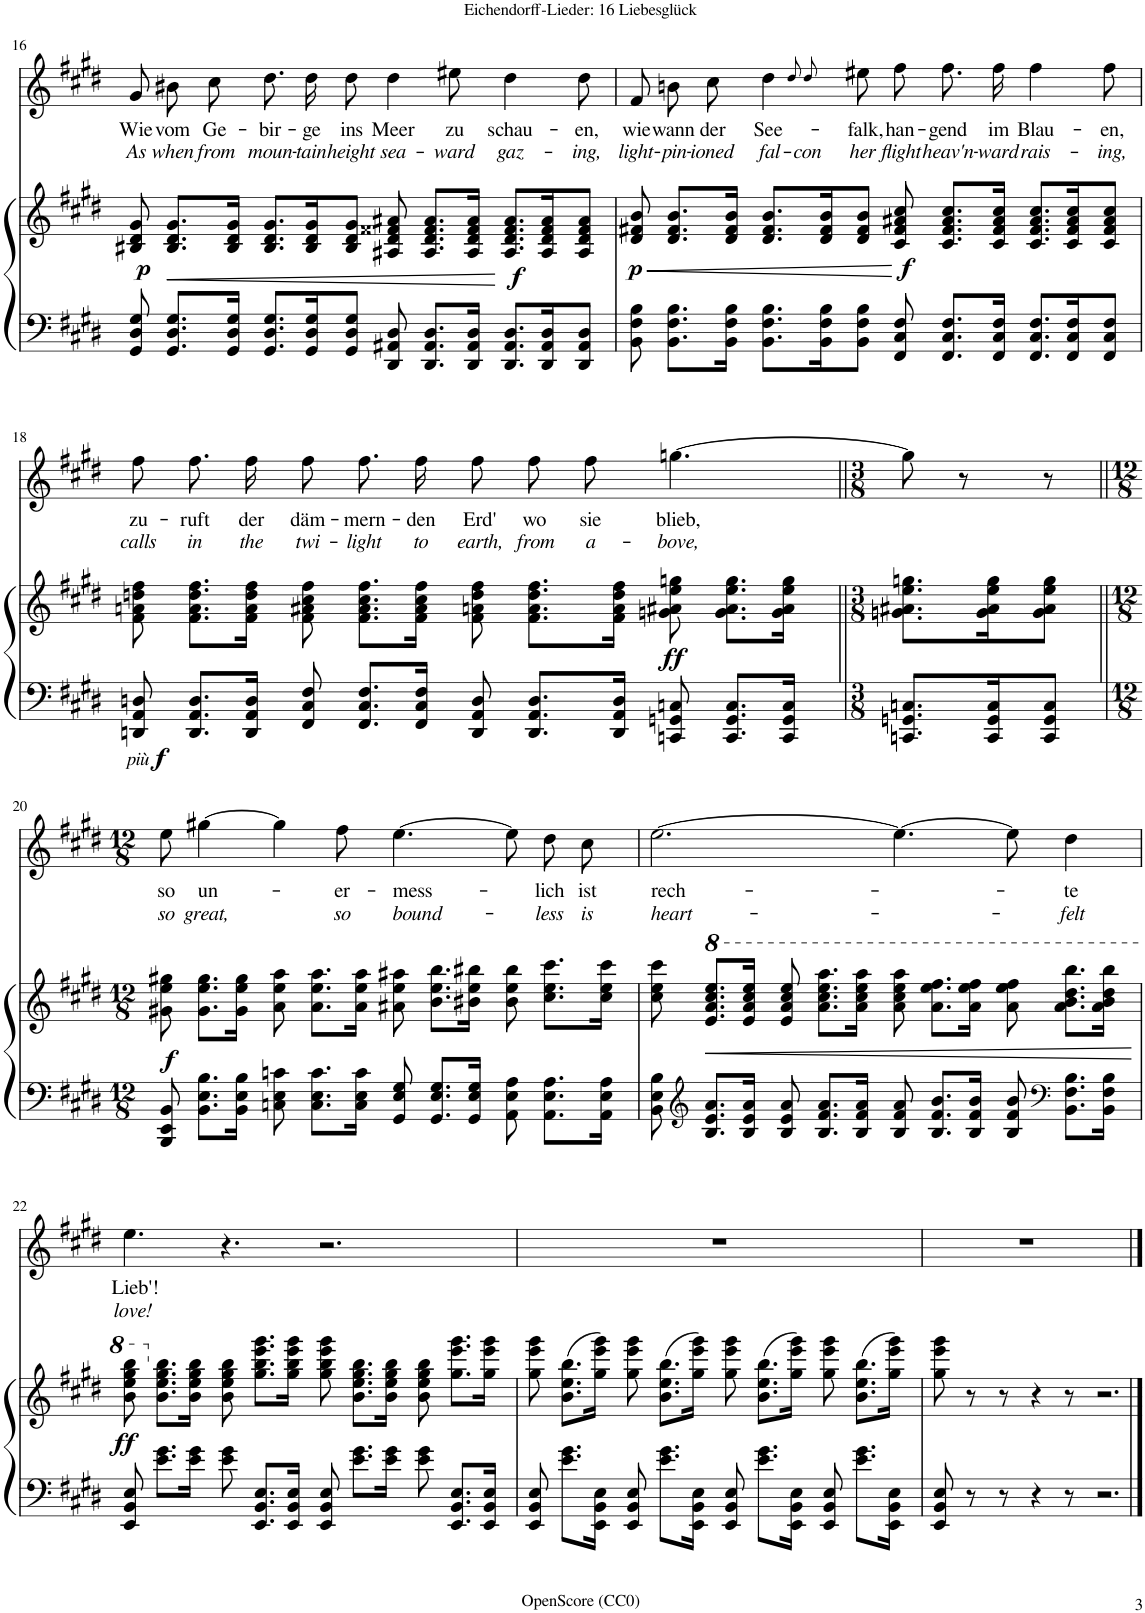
**kern	**kern	**dynam	**kern	**text	**text
*part2	*part2	*part2	*part1	*part1	*part1
*staff3	*staff2	*staff2/3	*staff1	*staff1	*staff1
*I"Piano	*	*	*I"Voice	*	*
*I'Pno	*	*	*	*	*
!!LO:PB:g=z
*clefF4	*clefG2	*	*clefG2	*	*
*k[f#c#g#d#]	*k[f#c#g#d#]	*	*k[f#c#g#d#]	*	*
*M12/8	*M12/8	*	*M12/8	*	*
=16	=16	=16	=16	=16	=16
!	!	!LO:DY:b	!	!LO:LY:b	!LO:LY:b
8GG#/ 8D#/ 8G#/	8B#X/ 8d#/ 8g#/	p	8g#/L	Wie	As
!	!	!LO:HP:b	!	!LO:LY:b	!LO:LY:b
8.GG#/ 8.D#/ 8.G#/L	8.B#/ 8.d#/ 8.g#/L	<	8b#X/	vom	when
!	!	!	!	!LO:LY:b	!LO:LY:b
.	.	.	8cc#/J	Ge-	from
16GG#/ 16D#/ 16G#/Jk	16B#/ 16d#/ 16g#/Jk	.	.	.	.
!	!	!	!	!LO:LY:b	!LO:LY:b
8.GG#/ 8.D#/ 8.G#/L	8.B#/ 8.d#/ 8.g#/L	.	8.dd#\L	-bir-	moun-
!	!	!	!	!LO:LY:b	!LO:LY:b
16GG#/ 16D#/ 16G#/K	16B#/ 16d#/ 16g#/K	.	16dd#\K	-ge	-tain
!	!	!	!	!LO:LY:b	!LO:LY:b
8GG#/ 8D#/ 8G#/J	8B#/ 8d#/ 8g#/J	.	8dd#\J	ins	height
!	!	!	!	!LO:LY:b	!LO:LY:b
8DD#/ 8AA#X/ 8D#/	8A#X/ 8d#/ 8f##X/ 8a#X/	.	4dd#\	Meer	sea-
8.DD#/ 8.AA#/ 8.D#/L	8.A#/ 8.d#/ 8.f##/ 8.a#/L	.	.	.	.
!	!	!	!	!LO:LY:b	!LO:LY:b
.	.	.	8ee#X\	zu	-ward
16DD#/ 16AA#/ 16D#/Jk	16A#/ 16d#/ 16f##/ 16a#/Jk	.	.	.	.
!	!	!LO:DY:n=1:b	!	!LO:LY:b	!LO:LY:b
8.DD#/ 8.AA#/ 8.D#/L	8.A#/ 8.d#/ 8.f##/ 8.a#/L	[ f	4dd#\	schau-	gaz-
16DD#/ 16AA#/ 16D#/K	16A#/ 16d#/ 16f##/ 16a#/K	.	.	.	.
!	!	!	!	!LO:LY:b	!LO:LY:b
8DD#/ 8AA#/ 8D#/J	8A#/ 8d#/ 8f##/ 8a#/J	.	8dd#\	-en,	-ing,
=17	=17	=17	=17	=17	=17
!	!	!LO:HP:b	!	!LO:LY:b	!LO:LY:b
*	*	*	*^	*	*
!	!	!LO:DY:n=1:b	!	!	!	!
8BB\ 8F#\ 8B\	8d#/ 8f#X/ 8b/	< p	8f#/L	4ryy	wie	light-
!	!	!	!	!	!LO:LY:b	!LO:LY:b
8.BB\ 8.F#\ 8.B\L	8.d#/ 8.f#/ 8.b/L	.	8bn/	.	wann	-pin-
!	!	!	!	!	!LO:LY:b	!LO:LY:b
.	.	.	8cc#/J	8ryy	der	-ioned
16BB\ 16F#\ 16B\Jk	16d#/ 16f#/ 16b/Jk	.	.	.	.	.
!	!	!	!	!	!LO:LY:b	!
!	!	!	!	!	!	!LO:LY:b
8.BB\ 8.F#\ 8.B\L	8.d#/ 8.f#/ 8.b/L	.	4dd#\	8dd#!/L	.	fal-
!	!	!	!	!	!	!LO:LY:b
.	.	.	.	8dd#!/J	.	-con
16BB\ 16F#\ 16B\K	16d#/ 16f#/ 16b/K	.	.	.	.	.
!	!	!	!	!	!LO:LY:b	!LO:LY:b
8BB\ 8F#\ 8B\J	8d#/ 8f#/ 8b/J	.	8ee#X\	8ryy	-falk,	her
!	!	!LO:DY:n=2:b	!	!	!LO:LY:b	!LO:LY:b
8FF#/ 8C#/ 8F#/	8c#/ 8f#/ 8a#X/ 8cc#/	[ f	8ff#\L	2.ryy	han-	flight
!	!	!	!	!	!LO:LY:b	!LO:LY:b
8.FF#/ 8.C#/ 8.F#/L	8.c#/ 8.f#/ 8.a#/ 8.cc#/L	.	8.ff#\	.	-gend	heav'n-
!	!	!	!	!	!LO:LY:b	!LO:LY:b
16FF#/ 16C#/ 16F#/Jk	16c#/ 16f#/ 16a#/ 16cc#/Jk	.	16ff#\Jk	.	im	-ward
!	!	!	!	!	!LO:LY:b	!LO:LY:b
8.FF#/ 8.C#/ 8.F#/L	8.c#/ 8.f#/ 8.a#/ 8.cc#/L	.	4ff#\	.	Blau-	rais-
16FF#/ 16C#/ 16F#/K	16c#/ 16f#/ 16a#/ 16cc#/K	.	.	.	.	.
!	!	!	!	!	!LO:LY:b	!LO:LY:b
8FF#/ 8C#/ 8F#/J	8c#/ 8f#/ 8a#/ 8cc#/J	.	8ff#\	.	-en,	-ing,
*	*	*	*v	*v	*	*
!!LO:LB:g=z
=18	=18	=18	=18	=18	=18
!	!	!LO:DY:b=2	!	!LO:LY:b	!LO:LY:b
!	!	!LO:DY:n=1:b=2	!	!	!
8DDn/ 8AA/ 8Dn/	8f#\ 8an\ 8ddn\ 8ff#\	other-dynamics f	8ff#\L	zu-	calls
!	!	!	!	!LO:LY:b	!LO:LY:b
8.DD/ 8.AA/ 8.D/L	8.f#\ 8.a\ 8.dd\ 8.ff#\L	.	8.ff#\	-ruft	in
!	!	!	!	!LO:LY:b	!LO:LY:b
16DD/ 16AA/ 16D/Jk	16f#\ 16a\ 16dd\ 16ff#\Jk	.	16ff#\Jk	der	the
!	!	!	!	!LO:LY:b	!LO:LY:b
8FF#/ 8C#/ 8F#/	8f#\ 8a#X\ 8cc#\ 8ff#\	.	8ff#\L	däm-	twi-
!	!	!	!	!LO:LY:b	!LO:LY:b
8.FF#/ 8.C#/ 8.F#/L	8.f#\ 8.a#\ 8.cc#\ 8.ff#\L	.	8.ff#\	-mern-	-light
!	!	!	!	!LO:LY:b	!LO:LY:b
16FF#/ 16C#/ 16F#/Jk	16f#\ 16a#\ 16cc#\ 16ff#\Jk	.	16ff#\Jk	-den	to
!	!	!	!	!LO:LY:b	!LO:LY:b
8DD/ 8AA/ 8D/	8f#\ 8an\ 8dd\ 8ff#\	.	8ff#\L	Erd'	earth,
!	!	!	!	!LO:LY:b	!LO:LY:b
8.DD/ 8.AA/ 8.D/L	8.f#\ 8.a\ 8.dd\ 8.ff#\L	.	8ff#\	wo	from
!	!	!	!	!LO:LY:b	!LO:LY:b
.	.	.	8ff#\J	sie	a-
16DD/ 16AA/ 16D/Jk	16f#\ 16a\ 16dd\ 16ff#\Jk	.	.	.	.
!	!	!LO:DY:n=2:b	!	!LO:LY:b	!LO:LY:b
8CCn/ 8GGn/ 8Cn/	8gn\ 8a#X\ 8ee\ 8ggn\	ff	[4.ggn\	blieb,	-bove,
8.CC/ 8.GG/ 8.C/L	8.g\ 8.a#\ 8.ee\ 8.gg\L	.	.	.	.
16CC/ 16GG/ 16C/Jk	16g\ 16a#\ 16ee\ 16gg\Jk	.	.	.	.
=19||	=19||	=19||	=19||	=19||	=19||
*M3/8	*M3/8	*	*M3/8	*	*
8.CCn/ 8.GGn/ 8.Cn/L	8.gn\ 8.a#X\ 8.ee\ 8.ggn\L	.	8gg\]	.	.
.	.	.	8r	.	.
16CC/ 16GG/ 16C/K	16g\ 16a#\ 16ee\ 16gg\K	.	.	.	.
8CC/ 8GG/ 8C/J	8g\ 8a#\ 8ee\ 8gg\J	.	8r	.	.
!!LO:LB:g=z
=20||	=20||	=20||	=20||	=20||	=20||
*M12/8	*M12/8	*	*M12/8	*	*
!	!	!LO:DY:b	!	!LO:LY:b	!LO:LY:b
8BBB/ 8EE/ 8BB/	8g#X\ 8ee\ 8gg#X\	f	8ee\	so	so
!	!	!	!	!LO:LY:b	!LO:LY:b
8.BB\ 8.E\ 8.B\L	8.g#\ 8.ee\ 8.gg#\L	.	[4gg#X\	un-	great,
16BB\ 16E\ 16B\Jk	16g#\ 16ee\ 16gg#\Jk	.	.	.	.
8Cn\ 8E\ 8cn\	8a\ 8ee\ 8aa\	.	4gg#\]	.	.
8.C\ 8.E\ 8.c\L	8.a\ 8.ee\ 8.aa\L	.	.	.	.
!	!	!	!	!LO:LY:b	!LO:LY:b
.	.	.	8ff#\	-er-	so
16C\ 16E\ 16c\Jk	16a\ 16ee\ 16aa\Jk	.	.	.	.
!	!	!	!	!LO:LY:b	!LO:LY:b
8GG#/ 8E/ 8G#/	8a#X\ 8ee\ 8aa#X\	.	[4.ee\	-mess-	bound-
8.GG#/ 8.E/ 8.G#/L	8.b\ 8.ee\ 8.bb\L	.	.	.	.
16GG#/ 16E/ 16G#/Jk	16b#X\ 16ee\ 16bb#X\Jk	.	.	.	.
8AA\ 8E\ 8A\	8b#\ 8ee\ 8bb#\	.	8ee\L]	.	.
!	!	!	!	!LO:LY:b	!LO:LY:b
8.AA\ 8.E\ 8.A\L	8.cc#\ 8.ee\ 8.ccc#\L	.	8dd#\	-lich	-less
!	!	!	!	!LO:LY:b	!LO:LY:b
.	.	.	8cc#\J	ist	is
16AA\ 16E\ 16A\Jk	16cc#\ 16ee\ 16ccc#\Jk	.	.	.	.
=21	=21	=21	=21	=21	=21
!	!	!	!	!LO:LY:b	!LO:LY:b
8BB\ 8E\ 8B\	8cc#\ 8ee\ 8ccc#\	.	[2.ee\	rech-	heart-
*clefG2	*	*	*	*	*
*	*8va	*	*	*	*
8.B/ 8.e/ 8.a/L	8.ee/ 8.aa/ 8.ccc#/ 8.eee/L	.	.	.	.
!	!	!LO:HP:b	!	!	!
16B/ 16e/ 16a/Jk	16ee/ 16aa/ 16ccc#/ 16eee/Jk	<	.	.	.
8B/ 8e/ 8a/	8ee/ 8aa/ 8ccc#/ 8eee/	.	.	.	.
8.B/ 8.f#/ 8.a/L	8.aa\ 8.ccc#\ 8.eee\ 8.aaa\L	.	.	.	.
16B/ 16f#/ 16a/Jk	16aa\ 16ccc#\ 16eee\ 16aaa\Jk	.	.	.	.
8B/ 8f#/ 8a/	8aa\ 8ccc#\ 8eee\ 8aaa\	.	4.ee\_	.	.
8.B/ 8.f#/ 8.b/L	8.aa\ 8.eee\ 8.fff#\L	.	.	.	.
16B/ 16f#/ 16b/Jk	16aa\ 16eee\ 16fff#\Jk	.	.	.	.
8B/ 8f#/ 8b/	8aa\ 8eee\ 8fff#\	.	8ee\]	.	.
*clefF4	*	*	*	*	*
!	!	!	!	!LO:LY:b	!LO:LY:b
8.BB\ 8.F#\ 8.B\L	8.aa\ 8.bb\ 8.ddd#\ 8.bbb\L	.	4dd#\	-te	-felt
16BB\ 16F#\ 16B\Jk	16aa\ 16bb\ 16ddd#\ 16bbb\Jk	.	.	.	.
.	.	[	.	.	.
!!LO:LB:g=z
=22	=22	=22	=22	=22	=22
!	!	!LO:DY:b	!	!LO:LY:b	!LO:LY:b
8EE/ 8BB/ 8E/	8bb\ 8eee\ 8ggg#\ 8bbb\	ff	4.ee\	Lieb'!	love!
*	*X8va	*	*	*	*
8.e\ 8.g#\L	8.b\ 8.ee\ 8.gg#\ 8.bb\L	.	.	.	.
16e\ 16g#\Jk	16b\ 16ee\ 16gg#\ 16bb\Jk	.	.	.	.
8e\ 8g#\	8b\ 8ee\ 8gg#\ 8bb\	.	4.r	.	.
8.EE/ 8.BB/ 8.E/L	8.gg#\ 8.bb\ 8.eee\ 8.ggg#\L	.	.	.	.
16EE/ 16BB/ 16E/Jk	16gg#\ 16bb\ 16eee\ 16ggg#\Jk	.	.	.	.
8EE/ 8BB/ 8E/	8gg#\ 8bb\ 8eee\ 8ggg#\	.	2.r	.	.
8.e\ 8.g#\L	8.b\ 8.ee\ 8.gg#\ 8.bb\L	.	.	.	.
16e\ 16g#\Jk	16b\ 16ee\ 16gg#\ 16bb\Jk	.	.	.	.
8e\ 8g#\	8b\ 8ee\ 8gg#\ 8bb\	.	.	.	.
8.EE/ 8.BB/ 8.E/L	8.gg#\ 8.eee\ 8.ggg#\L	.	.	.	.
16EE/ 16BB/ 16E/Jk	16gg#\ 16eee\ 16ggg#\Jk	.	.	.	.
=23	=23	=23	=23	=23	=23
8EE/ 8BB/ 8E/	8gg#\ 8eee\ 8ggg#\	.	1.r	.	.
8.e\ 8.g#\L	(8.b\ 8.ee\ 8.bb\L	.	.	.	.
16EE\ 16BB\ 16E\Jk	16gg#\ 16eee\ 16ggg#\Jk)	.	.	.	.
8EE/ 8BB/ 8E/	8gg#\ 8eee\ 8ggg#\	.	.	.	.
8.e\ 8.g#\L	(8.b\ 8.ee\ 8.bb\L	.	.	.	.
16EE\ 16BB\ 16E\Jk	16gg#\ 16eee\ 16ggg#\Jk)	.	.	.	.
8EE/ 8BB/ 8E/	8gg#\ 8eee\ 8ggg#\	.	.	.	.
8.e\ 8.g#\L	(8.b\ 8.ee\ 8.bb\L	.	.	.	.
16EE\ 16BB\ 16E\Jk	16gg#\ 16eee\ 16ggg#\Jk)	.	.	.	.
8EE/ 8BB/ 8E/	8gg#\ 8eee\ 8ggg#\	.	.	.	.
8.e\ 8.g#\L	(8.b\ 8.ee\ 8.bb\L	.	.	.	.
16EE\ 16BB\ 16E\Jk	16gg#\ 16eee\ 16ggg#\Jk)	.	.	.	.
=24	=24	=24	=24	=24	=24
8EE/ 8BB/ 8E/	8gg#\ 8eee\ 8ggg#\	.	1.r	.	.
8r	8r	.	.	.	.
8r	8r	.	.	.	.
4r	4r	.	.	.	.
8r	8r	.	.	.	.
2.r	2.r	.	.	.	.
==	==	==	==	==	==
*-	*-	*-	*-	*-	*-
